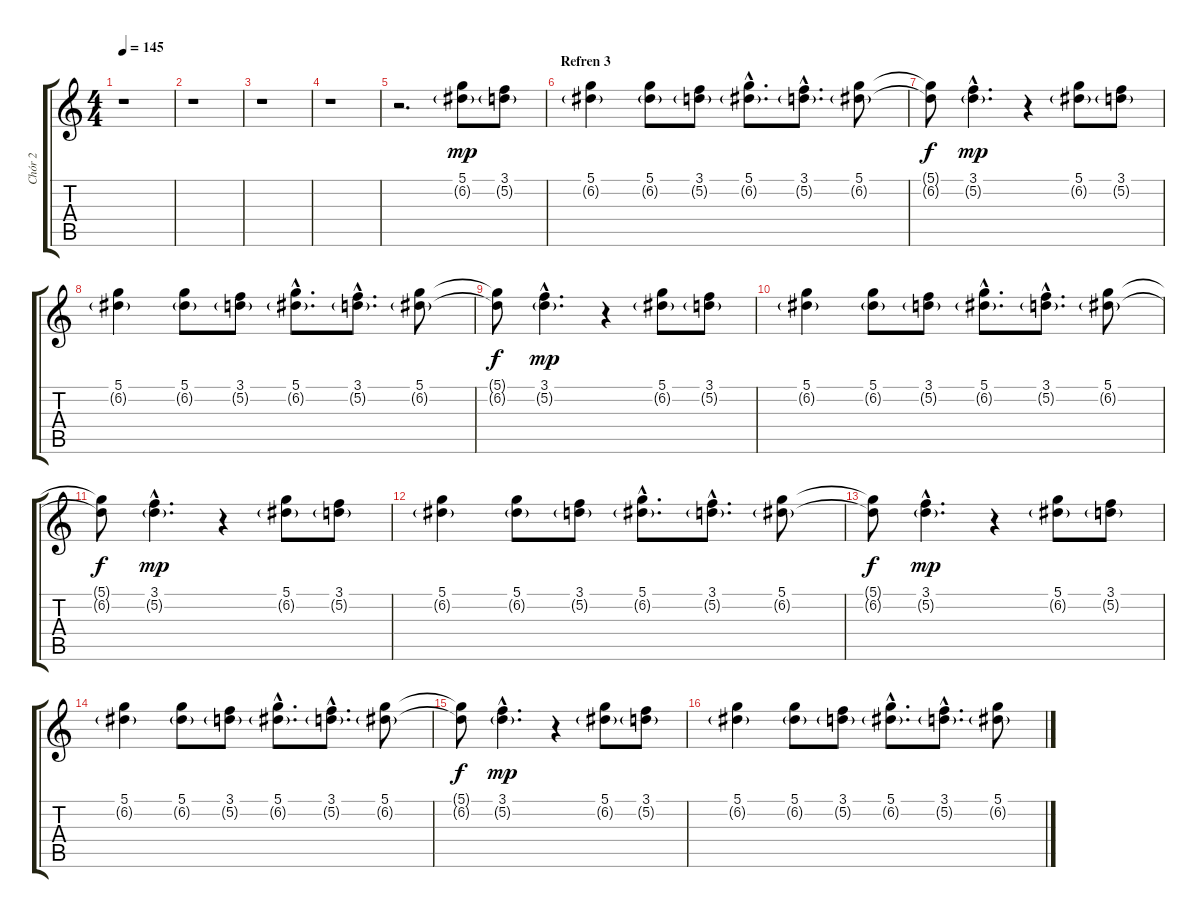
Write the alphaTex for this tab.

\track ("Chór 2" "Chór 2") {instrument distortionguitar}
\staff {score tabs}
\tuning (D4 A3 F3 C3 G2 C2) {hide}
\ts (4 4)
\tempo 145
\clef g2
\ks c
r.1{dy mp} |
r.1 |
r.1 |
r.1 |
r.2{d} (5.1 6.2{g}).8 (3.1 5.2{g}).8 |
\section ("" "Refren 3")
(5.1 6.2{g}).4 (5.1 6.2{g}).8 (3.1 5.2{g}).8 (5.1{hac} 6.2{g hac}).8{d} (3.1{hac} 5.2{g hac}).8{d} (5.1 6.2{g}).8 |
(5.1{t} 6.2{t}).8{dy f} (3.1{hac} 5.2{g hac}).4{d dy mp} r.4 (5.1 6.2{g}).8 (3.1 5.2{g}).8 |
(5.1 6.2{g}).4 (5.1 6.2{g}).8 (3.1 5.2{g}).8 (5.1{hac} 6.2{g hac}).8{d} (3.1{hac} 5.2{g hac}).8{d} (5.1 6.2{g}).8 |
(5.1{t} 6.2{t}).8{dy f} (3.1{hac} 5.2{g hac}).4{d dy mp} r.4 (5.1 6.2{g}).8 (3.1 5.2{g}).8 |
(5.1 6.2{g}).4 (5.1 6.2{g}).8 (3.1 5.2{g}).8 (5.1{hac} 6.2{g hac}).8{d} (3.1{hac} 5.2{g hac}).8{d} (5.1 6.2{g}).8 |
(5.1{t} 6.2{t}).8{dy f} (3.1{hac} 5.2{g hac}).4{d dy mp} r.4 (5.1 6.2{g}).8 (3.1 5.2{g}).8 |
(5.1 6.2{g}).4 (5.1 6.2{g}).8 (3.1 5.2{g}).8 (5.1{hac} 6.2{g hac}).8{d} (3.1{hac} 5.2{g hac}).8{d} (5.1 6.2{g}).8 |
(5.1{t} 6.2{t}).8{dy f} (3.1{hac} 5.2{g hac}).4{d dy mp} r.4 (5.1 6.2{g}).8 (3.1 5.2{g}).8 |
(5.1 6.2{g}).4 (5.1 6.2{g}).8 (3.1 5.2{g}).8 (5.1{hac} 6.2{g hac}).8{d} (3.1{hac} 5.2{g hac}).8{d} (5.1 6.2{g}).8 |
(5.1{t} 6.2{t}).8{dy f} (3.1{hac} 5.2{g hac}).4{d dy mp} r.4 (5.1 6.2{g}).8 (3.1 5.2{g}).8 |
(5.1 6.2{g}).4 (5.1 6.2{g}).8 (3.1 5.2{g}).8 (5.1{hac} 6.2{g hac}).8{d} (3.1{hac} 5.2{g hac}).8{d} (5.1 6.2{g}).8
